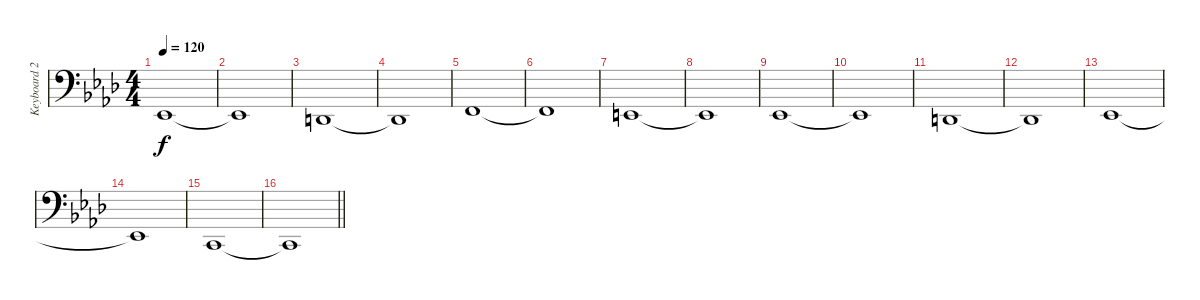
\track ("Keyboard 2" "Keyboard 2") {instrument stringensemble1}
\staff {score}
\tuning (G2 D2 A1 E1) {hide}
\ts (4 4)
\tempo 120
\clef f4
\ks fminor
1.2.1{dy f} |
1.2{t}.1 |
0.2.1 |
0.2{t}.1 |
3.2.1 |
3.2{t}.1 |
2.2.1 |
2.2{t}.1 |
1.2.1 |
1.2{t}.1 |
0.2.1 |
0.2{t}.1 |
1.2.1 |
1.2{t}.1 |
3.3.1 |
\barLineRight lightlight
3.3{t}.1
